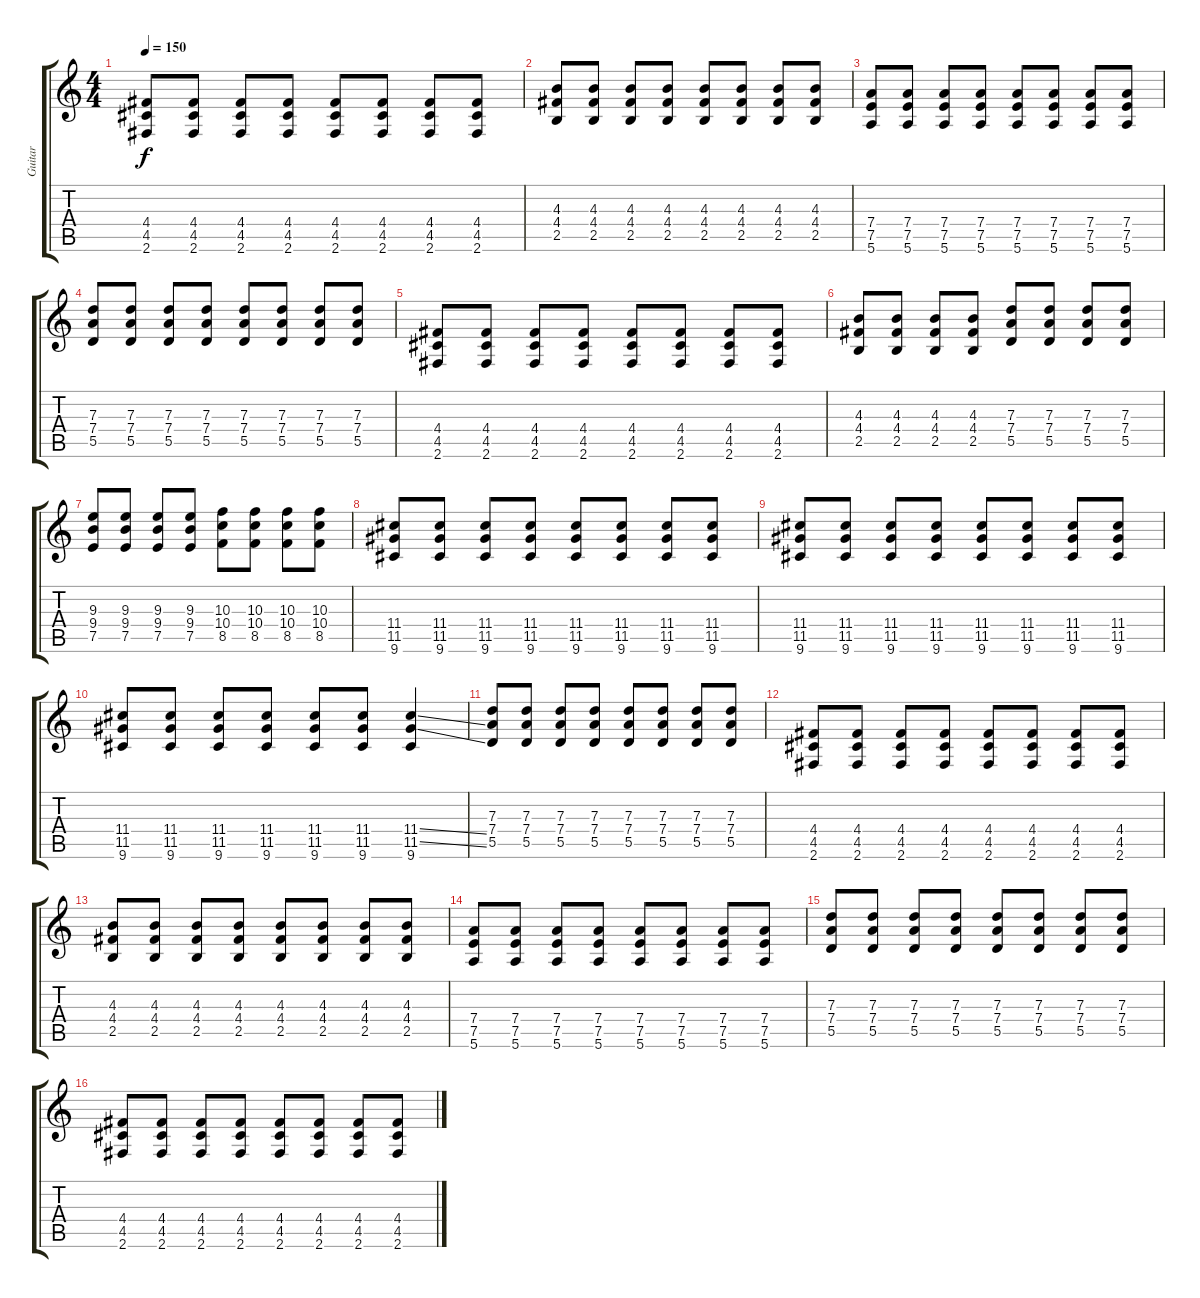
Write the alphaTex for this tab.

\track ("Guitar" "Guitar") {instrument distortionguitar}
\staff {score tabs}
\tuning (E4 B3 G3 D3 A2 E2) {hide}
\ts (4 4)
\tempo 150
\clef g2
\ks c
(4.4 4.5 2.6).8{dy f} (4.4 4.5 2.6).8 (4.4 4.5 2.6).8 (4.4 4.5 2.6).8 (4.4 4.5 2.6).8 (4.4 4.5 2.6).8 (4.4 4.5 2.6).8 (4.4 4.5 2.6).8 |
(4.3 4.4 2.5).8 (4.3 4.4 2.5).8 (4.3 4.4 2.5).8 (4.3 4.4 2.5).8 (4.3 4.4 2.5).8 (4.3 4.4 2.5).8 (4.3 4.4 2.5).8 (4.3 4.4 2.5).8 |
(7.4 7.5 5.6).8 (7.4 7.5 5.6).8 (7.4 7.5 5.6).8 (7.4 7.5 5.6).8 (7.4 7.5 5.6).8 (7.4 7.5 5.6).8 (7.4 7.5 5.6).8 (7.4 7.5 5.6).8 |
(7.3 7.4 5.5).8 (7.3 7.4 5.5).8 (7.3 7.4 5.5).8 (7.3 7.4 5.5).8 (7.3 7.4 5.5).8 (7.3 7.4 5.5).8 (7.3 7.4 5.5).8 (7.3 7.4 5.5).8 |
(4.4 4.5 2.6).8 (4.4 4.5 2.6).8 (4.4 4.5 2.6).8 (4.4 4.5 2.6).8 (4.4 4.5 2.6).8 (4.4 4.5 2.6).8 (4.4 4.5 2.6).8 (4.4 4.5 2.6).8 |
(4.3 4.4 2.5).8 (4.3 4.4 2.5).8 (4.3 4.4 2.5).8 (4.3 4.4 2.5).8 (7.3 7.4 5.5).8 (7.3 7.4 5.5).8 (7.3 7.4 5.5).8 (7.3 7.4 5.5).8 |
(9.3 9.4 7.5).8 (9.3 9.4 7.5).8 (9.3 9.4 7.5).8 (9.3 9.4 7.5).8 (10.3 10.4 8.5).8 (10.3 10.4 8.5).8 (10.3 10.4 8.5).8 (10.3 10.4 8.5).8 |
(11.4 11.5 9.6).8 (11.4 11.5 9.6).8 (11.4 11.5 9.6).8 (11.4 11.5 9.6).8 (11.4 11.5 9.6).8 (11.4 11.5 9.6).8 (11.4 11.5 9.6).8 (11.4 11.5 9.6).8 |
(11.4 11.5 9.6).8 (11.4 11.5 9.6).8 (11.4 11.5 9.6).8 (11.4 11.5 9.6).8 (11.4 11.5 9.6).8 (11.4 11.5 9.6).8 (11.4 11.5 9.6).8 (11.4 11.5 9.6).8 |
(11.4 11.5 9.6).8 (11.4 11.5 9.6).8 (11.4 11.5 9.6).8 (11.4 11.5 9.6).8 (11.4 11.5 9.6).8 (11.4 11.5 9.6).8 (11.4{ss} 11.5{ss} 9.6).4 |
(7.3 7.4 5.5).8{volume 8} (7.3 7.4 5.5).8 (7.3 7.4 5.5).8 (7.3 7.4 5.5).8 (7.3 7.4 5.5).8 (7.3 7.4 5.5).8 (7.3 7.4 5.5).8 (7.3 7.4 5.5).8 |
(4.4 4.5 2.6).8 (4.4 4.5 2.6).8 (4.4 4.5 2.6).8 (4.4 4.5 2.6).8 (4.4 4.5 2.6).8 (4.4 4.5 2.6).8 (4.4 4.5 2.6).8 (4.4 4.5 2.6).8 |
(4.3 4.4 2.5).8 (4.3 4.4 2.5).8 (4.3 4.4 2.5).8 (4.3 4.4 2.5).8 (4.3 4.4 2.5).8 (4.3 4.4 2.5).8 (4.3 4.4 2.5).8 (4.3 4.4 2.5).8 |
(7.4 7.5 5.6).8 (7.4 7.5 5.6).8 (7.4 7.5 5.6).8 (7.4 7.5 5.6).8 (7.4 7.5 5.6).8 (7.4 7.5 5.6).8 (7.4 7.5 5.6).8 (7.4 7.5 5.6).8 |
(7.3 7.4 5.5).8 (7.3 7.4 5.5).8 (7.3 7.4 5.5).8 (7.3 7.4 5.5).8 (7.3 7.4 5.5).8 (7.3 7.4 5.5).8 (7.3 7.4 5.5).8 (7.3 7.4 5.5).8 |
(4.4 4.5 2.6).8 (4.4 4.5 2.6).8 (4.4 4.5 2.6).8 (4.4 4.5 2.6).8 (4.4 4.5 2.6).8 (4.4 4.5 2.6).8 (4.4 4.5 2.6).8 (4.4 4.5 2.6).8
